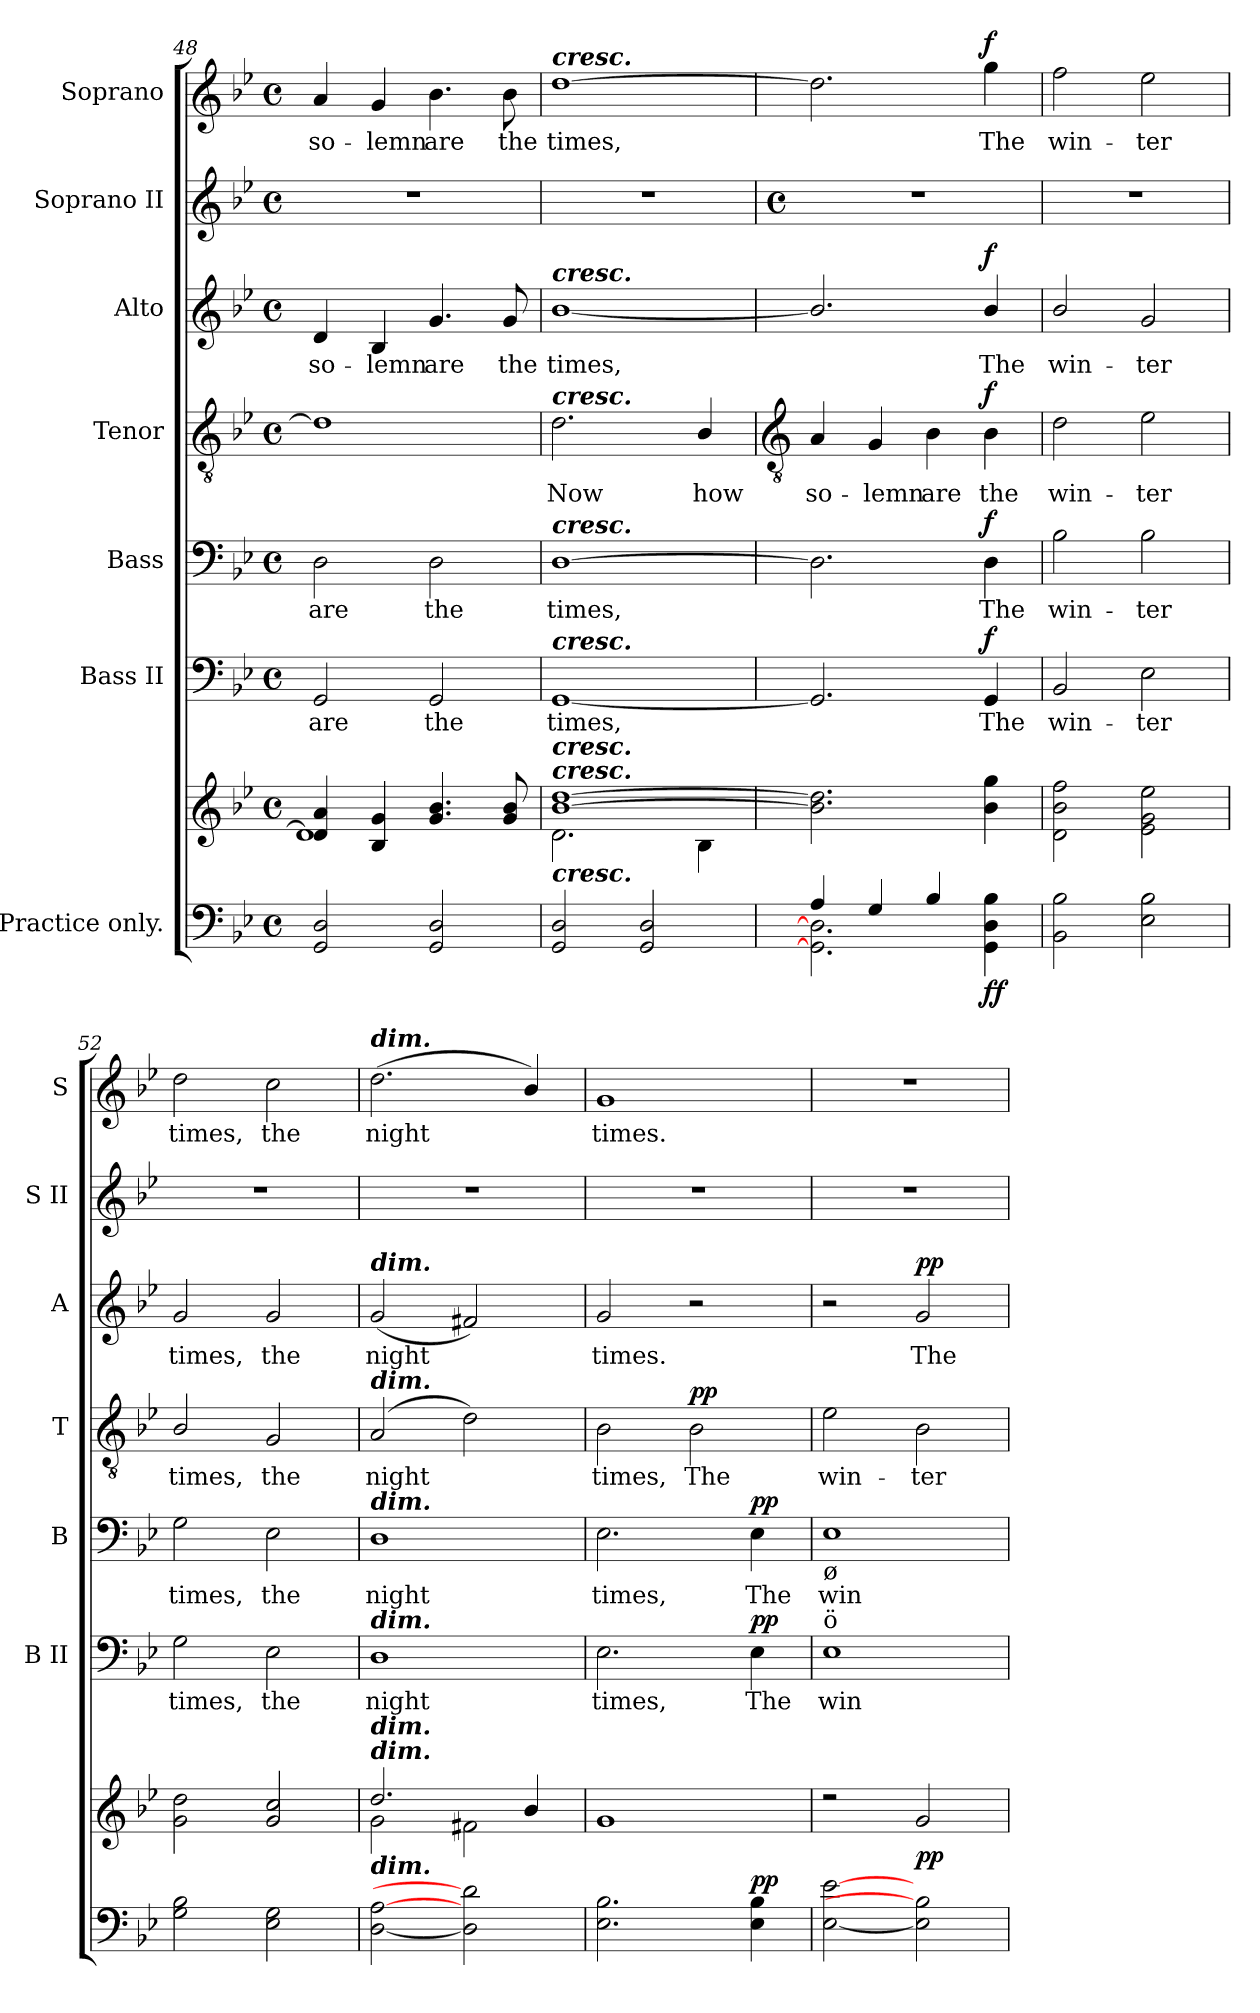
**kern	**kern	**dynam	**kern	**text	**dynam	**kern	**text	**dynam	**kern	**text	**dynam	**kern	**text	**dynam	**kern	**kern	**text	**dynam
*part7	*part7	*part7	*part6	*part6	*part6	*part5	*part5	*part5	*part4	*part4	*part4	*part3	*part3	*part3	*part2	*part1	*part1	*part1
*staff8	*staff7	*staff7/8	*staff6	*staff6	*staff6	*staff5	*staff5	*staff5	*staff4	*staff4	*staff4	*staff3	*staff3	*staff3	*staff2	*staff1	*staff1	*staff1
*I"Practice only.	*	*	*I"Bass II	*	*	*I"Bass	*	*	*I"Tenor	*	*	*I"Alto	*	*	*I"Soprano II	*I"Soprano	*	*
*	*	*	*I'B II	*	*	*I'B	*	*	*I'T	*	*	*I'A	*	*	*I'S II	*I'S	*	*
*clefF4	*clefG2	*	*clefF4	*	*	*clefF4	*	*	*clefGv2	*	*	*clefG2	*	*	*clefG2	*clefG2	*	*
*k[b-e-]	*k[b-e-]	*	*k[b-e-]	*	*	*k[b-e-]	*	*	*k[b-e-]	*	*	*k[b-e-]	*	*	*k[b-e-]	*k[b-e-]	*	*
*B-:	*B-:	*	*B-:	*	*	*B-:	*	*	*B-:	*	*	*B-:	*	*	*B-:	*B-:	*	*
*M4/4	*M4/4	*	*M4/4	*	*	*M4/4	*	*	*M4/4	*	*	*M4/4	*	*	*M4/4	*M4/4	*	*
*met(c)	*met(c)	*	*met(c)	*	*	*met(c)	*	*	*met(c)	*	*	*met(c)	*	*	*met(c)	*met(c)	*	*
=48	=48	=48	=48	=48	=48	=48	=48	=48	=48	=48	=48	=48	=48	=48	=48	=48	=48	=48
*	*^	*	*	*	*	*	*	*	*	*	*	*	*	*	*	*	*	*
!	!	!	!	!	!LO:LY:b	!	!	!LO:LY:b	!	!	!	!	!	!LO:LY:b	!	!	!	!LO:LY:b	!
2GG 2D	4d 4a	1d\]	.	2GG	are	.	2D	are	.	1d]	.	.	4d	so-	.	1r	4a	so-	.
!	!	!	!	!	!	!	!	!	!	!	!	!	!	!LO:LY:b	!	!	!	!LO:LY:b	!
.	4B- 4g	.	.	.	.	.	.	.	.	.	.	.	4B-	-lemn	.	.	4g	-lemn	.
!	!	!	!	!	!LO:LY:b	!	!	!LO:LY:b	!	!	!	!	!	!LO:LY:b	!	!	!	!LO:LY:b	!
2GG 2D	4.g 4.b-	.	.	2GG	the	.	2D	the	.	.	.	.	4.g	are	.	.	4.b-	are	.
!	!	!	!	!	!	!	!	!	!	!	!	!	!	!LO:LY:b	!	!	!	!LO:LY:b	!
.	8g 8b-	.	.	.	.	.	.	.	.	.	.	.	8g	the	.	.	8b-	the	.
=49	=49	=49	=49	=49	=49	=49	=49	=49	=49	=49	=49	=49	=49	=49	=49	=49	=49	=49	=49
!	!	!	!	!	!	!	!	!	!	!	!	!	!	!	!	!	!LO:TX:a:Bi:t=cresc.	!	!
!	!	!	!	!	!	!	!	!	!	!	!	!	!LO:TX:a:Bi:t=cresc.	!	!	!	!	!	!
!	!	!	!	!	!	!	!	!	!	!LO:TX:a:Bi:t=cresc.	!	!	!	!	!	!	!	!	!
!	!	!	!	!	!	!	!LO:TX:a:Bi:t=cresc.	!	!	!	!	!	!	!	!	!	!	!	!
!	!	!	!	!LO:TX:a:Bi:t=cresc.	!	!	!	!	!	!	!	!	!	!	!	!	!	!	!
!	!LO:TX:a:Bi:t=cresc.	!	!	!	!	!	!	!	!	!	!	!	!	!	!	!	!	!	!
!	!LO:TX:a:Bi:t=cresc.	!	!	!	!	!	!	!	!	!	!	!	!	!	!	!	!	!	!
!LO:TX:a:Bi:t=cresc.	!	!	!	!	!	!	!	!	!	!	!	!	!	!	!	!	!	!	!
!	!	!	!	!	!LO:LY:b	!	!	!LO:LY:b	!	!	!LO:LY:b	!	!	!LO:LY:b	!	!	!	!LO:LY:b	!
2GG 2D	[1b-\ [1dd\	2.d\	.	[1GG	times,	.	[1D	times,	.	2.d	Now	.	[1b-/	times,	.	1r	[1dd	times,	.
2GG/ 2D/	.	.	.	.	.	.	.	.	.	.	.	.	.	.	.	.	.	.	.
!	!	!	!	!	!	!	!	!	!	!	!LO:LY:b	!	!	!	!	!	!	!	!
.	.	4B-\	.	.	.	.	.	.	.	4B-/	how	.	.	.	.	.	.	.	.
!!LO:LB:g=z
=50	=50	=50	=50	=50	=50	=50	=50	=50	=50	=50	=50	=50	=50	=50	=50	=50	=50	=50	=50
*	*	*	*	*	*	*	*	*	*	*clefGv2	*	*	*	*	*	*	*	*	*
*	*	*	*	*	*	*	*	*	*	*	*	*	*	*	*	*M4/4	*	*	*
*	*	*	*	*	*	*	*	*	*	*	*	*	*	*	*	*met(c)	*	*	*
*^	*	*	*	*	*	*	*	*	*	*	*	*	*	*	*	*	*	*	*
!	!	!	!	!	!	!	!	!	!	!	!	!LO:LY:b	!	!	!	!	!	!	!	!
4A/	2.GG\] 2.D\]	2.b-\] 2.dd\]	2.ryy	.	2.GG]	.	.	2.D]	.	.	4A	so-	.	2.b-/]	.	.	1r	2.dd]	.	.
!	!	!	!	!	!	!	!	!	!	!	!	!LO:LY:b	!	!	!	!	!	!	!	!
4G/	.	.	.	.	.	.	.	.	.	.	4G	-lemn	.	.	.	.	.	.	.	.
!	!	!	!	!	!	!	!	!	!	!	!	!LO:LY:b	!	!	!	!	!	!	!	!
4B-/	.	.	.	.	.	.	.	.	.	.	4B-	are	.	.	.	.	.	.	.	.
!	!	!	!	!LO:DY:b=2	!	!LO:LY:b	!	!	!LO:LY:b	!	!	!LO:LY:b	!	!	!LO:LY:b	!	!	!	!LO:LY:b	!
!	!	!	!	!LO:DY:n=1:b	!	!	!LO:DY:b	!	!	!LO:DY:b	!	!	!LO:DY:b	!	!	!LO:DY:b	!	!	!	!LO:DY:b
4ryy	4GG 4D 4B-	4b-\ 4gg\	4ryy	f f	4GG	The	f	4D	The	f	4B-	the	f	4b-/	The	f	.	4gg	The	f
=51	=51	=51	=51	=51	=51	=51	=51	=51	=51	=51	=51	=51	=51	=51	=51	=51	=51	=51	=51	=51
!	!	!	!	!	!	!LO:LY:b	!	!	!LO:LY:b	!	!	!LO:LY:b	!	!	!LO:LY:b	!	!	!	!LO:LY:b	!
*v	*v	*	*	*	*	*	*	*	*	*	*	*	*	*	*	*	*	*	*	*
2BB- 2B-	2d\ 2b-\ 2ff\	1ryy	.	2BB-	win-	.	2B-	win-	.	2d	win-	.	2b-/	win-	.	1r	2ff	win-	.
!	!	!	!	!	!LO:LY:b	!	!	!LO:LY:b	!	!	!LO:LY:b	!	!	!LO:LY:b	!	!	!	!LO:LY:b	!
2E- 2B-	2e-\ 2g\ 2ee-\	.	.	2E-	-ter	.	2B-	-ter	.	2e-	-ter	.	2g	-ter	.	.	2ee-	-ter	.
=52	=52	=52	=52	=52	=52	=52	=52	=52	=52	=52	=52	=52	=52	=52	=52	=52	=52	=52	=52
!	!	!	!	!	!LO:LY:b	!	!	!LO:LY:b	!	!	!LO:LY:b	!	!	!LO:LY:b	!	!	!	!LO:LY:b	!
2G 2B-	2g\ 2dd\	1ryy	.	2G	times,	.	2G	times,	.	2B-/	times,	.	2g	times,	.	1r	2dd	times,	.
!	!	!	!	!	!LO:LY:b	!	!	!LO:LY:b	!	!	!LO:LY:b	!	!	!LO:LY:b	!	!	!	!LO:LY:b	!
2E- 2G	2g 2cc	.	.	2E-	the	.	2E-	the	.	2G	the	.	2g	the	.	.	2cc	the	.
=53	=53	=53	=53	=53	=53	=53	=53	=53	=53	=53	=53	=53	=53	=53	=53	=53	=53	=53	=53
!	!	!	!	!	!	!	!	!	!	!	!	!	!	!	!	!	!LO:TX:a:Bi:t=dim.	!	!
!	!	!	!	!	!	!	!	!	!	!	!	!	!LO:TX:a:Bi:t=dim.	!	!	!	!	!	!
!	!	!	!	!	!	!	!	!	!	!LO:TX:a:Bi:t=dim.	!	!	!	!	!	!	!	!	!
!	!	!	!	!	!	!	!LO:TX:a:Bi:t=dim.	!	!	!	!	!	!	!	!	!	!	!	!
!	!	!	!	!LO:TX:a:Bi:t=dim.	!	!	!	!	!	!	!	!	!	!	!	!	!	!	!
!	!LO:TX:a:Bi:t=dim.	!	!	!	!	!	!	!	!	!	!	!	!	!	!	!	!	!	!
!	!LO:TX:a:Bi:t=dim.	!	!	!	!	!	!	!	!	!	!	!	!	!	!	!	!	!	!
!LO:TX:a:Bi:t=dim.	!	!	!	!	!	!	!	!	!	!	!	!	!	!	!	!	!	!	!
!	!	!	!	!	!LO:LY:b	!	!	!LO:LY:b	!	!	!LO:LY:b	!	!	!LO:LY:b	!	!	!	!LO:LY:b	!
[2D [2A	2.dd/	2g\	.	1D	night	.	1D	night	.	(<2A	night	.	(<2g	night	.	1r	(<2.dd	night	.
2D] 2d]	.	2f#X\	.	.	.	.	.	.	.	2d)	.	.	2f#X)	.	.	.	.	.	.
.	4b-/	.	.	.	.	.	.	.	.	.	.	.	.	.	.	.	4b-/)	.	.
=54	=54	=54	=54	=54	=54	=54	=54	=54	=54	=54	=54	=54	=54	=54	=54	=54	=54	=54	=54
!	!	!	!	!	!LO:LY:b	!	!	!LO:LY:b	!	!	!LO:LY:b	!	!	!LO:LY:b	!	!	!	!LO:LY:b	!
2.E- 2.B-	1g	1ryy	.	2.E-	times,	.	2.E-	times,	.	2B-	times,	.	2g	times.	.	1r	1g	times.	.
!	!	!	!	!	!	!	!	!	!	!	!LO:LY:b	!LO:DY:b	!	!	!	!	!	!	!
.	.	.	.	.	.	.	.	.	.	2B-	The	pp	2r	.	.	.	.	.	.
!	!	!	!LO:DY:a=2	!	!LO:LY:b	!LO:DY:b	!	!LO:LY:b	!LO:DY:b	!	!	!	!	!	!	!	!	!	!
4E- 4B-	.	.	pp	4E-	The	pp	4E-	The	pp	.	.	.	.	.	.	.	.	.	.
=55	=55	=55	=55	=55	=55	=55	=55	=55	=55	=55	=55	=55	=55	=55	=55	=55	=55	=55	=55
!	!	!	!	!	!	!	!LO:TX:b:t=ø	!	!	!	!	!	!	!	!	!	!	!	!
!	!	!	!	!LO:TX:a:t=ö	!	!	!	!	!	!	!	!	!	!	!	!	!	!	!
!	!	!	!	!	!LO:LY:b	!	!	!LO:LY:b	!	!	!LO:LY:b	!	!	!	!	!	!	!	!
[2E- [2e-	2r	1ryy	.	1E-	win-	.	1E-	win-	.	2e-	win-	.	2r	.	.	1r	1r	.	.
!	!	!	!LO:DY:b	!	!	!	!	!	!	!	!LO:LY:b	!	!	!LO:LY:b	!LO:DY:b	!	!	!	!
2E-] 2B-]	2g	.	pp	.	.	.	.	.	.	2B-	-ter	.	2g	The	pp	.	.	.	.
*	*v	*v	*	*	*	*	*	*	*	*	*	*	*	*	*	*	*	*	*
=	=	=	=	=	=	=	=	=	=	=	=	=	=	=	=	=	=	=
*-	*-	*-	*-	*-	*-	*-	*-	*-	*-	*-	*-	*-	*-	*-	*-	*-	*-	*-
